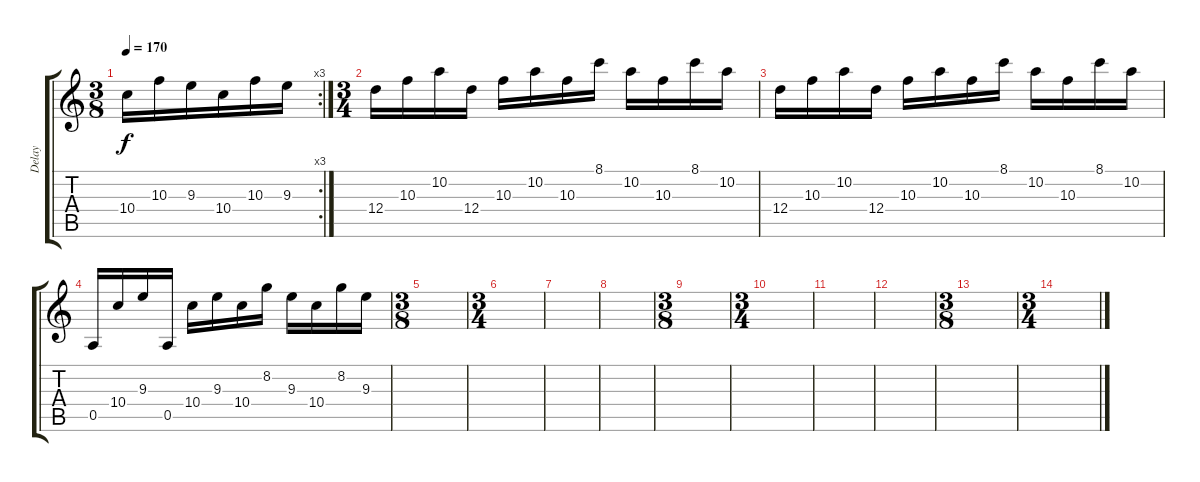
\track ("Delay" "Delay") {instrument electricguitarclean}
\staff {score tabs}
\tuning (E4 B3 G3 D3 A2 E2) {hide}
\rc 3
\ts (3 8)
\tempo 170
\clef g2
\ks c
10.4.16{dy f} 10.3.16 9.3.16 10.4.16 10.3.16 9.3.16 |
\ts (3 4)
12.4.16 10.3.16 10.2.16 12.4.16 10.3.16 10.2.16 10.3.16 8.1.16 10.2.16 10.3.16 8.1.16 10.2.16 |
12.4.16 10.3.16 10.2.16 12.4.16 10.3.16 10.2.16 10.3.16 8.1.16 10.2.16 10.3.16 8.1.16 10.2.16 |
0.5.16 10.4.16 9.3.16 0.5.16 10.4.16 9.3.16 10.4.16 8.2.16 9.3.16 10.4.16 8.2.16 9.3.16 |
\ts (3 8)
|
\ts (3 4)
|
|
|
\ts (3 8)
|
\ts (3 4)
|
|
|
\ts (3 8)
|
\ts (3 4)
